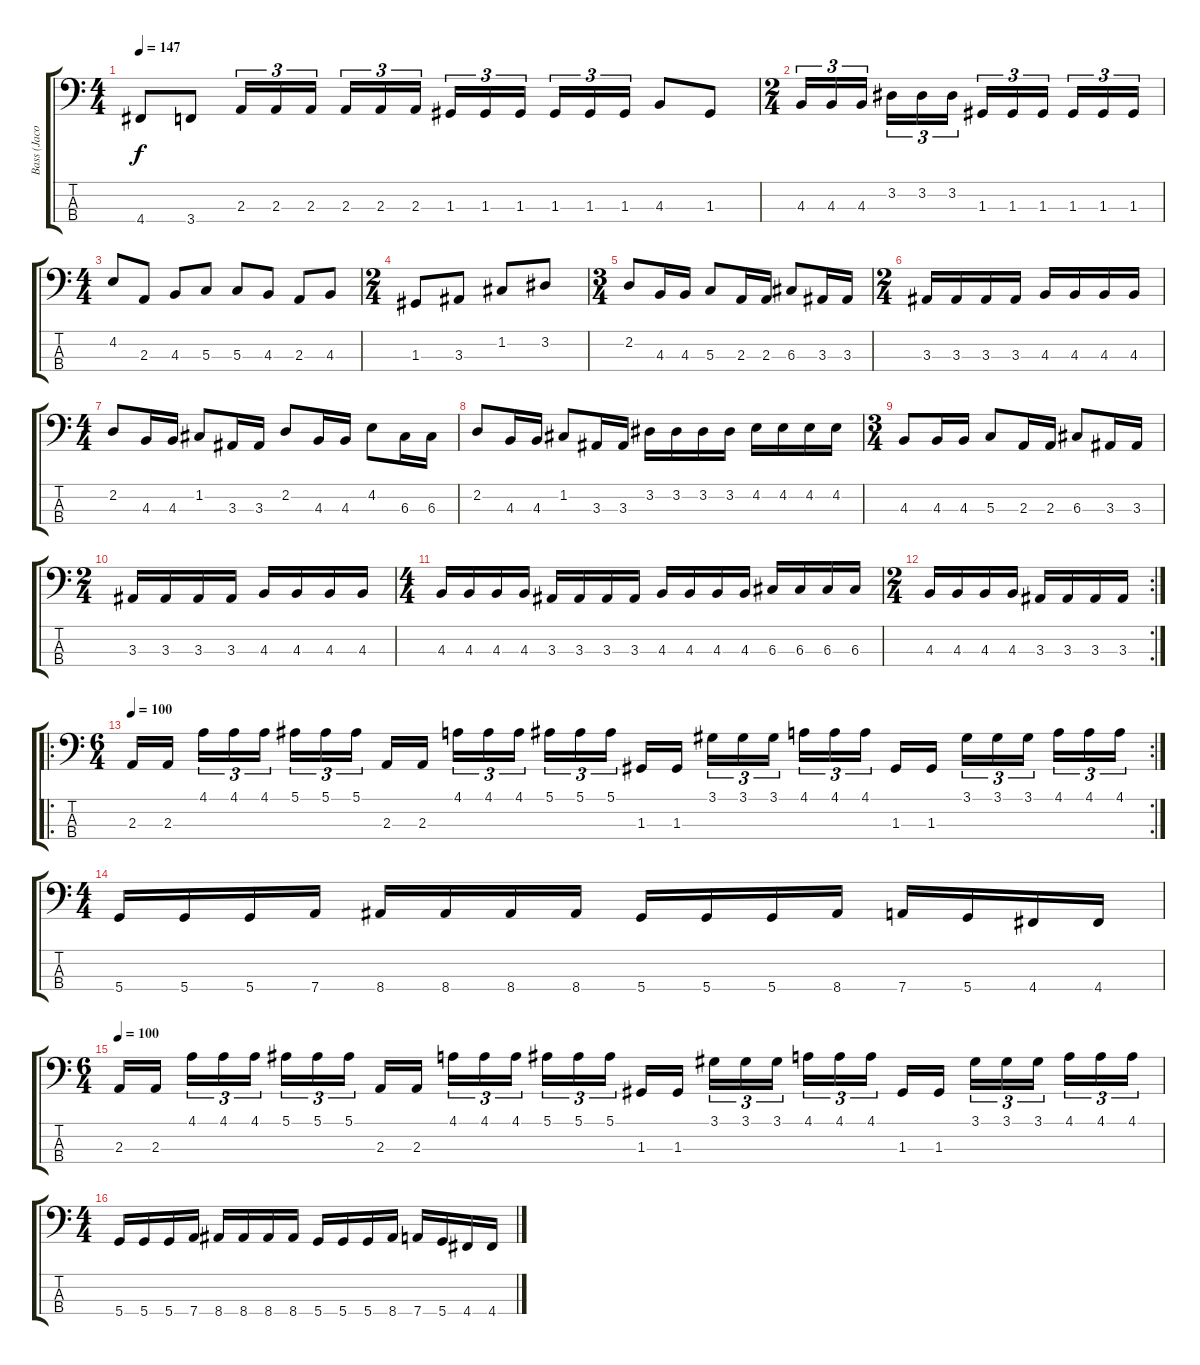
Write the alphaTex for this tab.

\track ("Bass (Jacoby)" "Bass (Jaco") {instrument electricbasspick}
\staff {score tabs}
\tuning (F2 C2 G1 D1) {hide}
\ts (4 4)
\tempo 147
\clef f4
\ks c
4.4.8{dy f} 3.4.8 2.3.16{tu (3 2)} 2.3.16{tu (3 2)} 2.3.16{tu (3 2)} 2.3.16{tu (3 2)} 2.3.16{tu (3 2)} 2.3.16{tu (3 2)} 1.3.16{tu (3 2)} 1.3.16{tu (3 2)} 1.3.16{tu (3 2)} 1.3.16{tu (3 2)} 1.3.16{tu (3 2)} 1.3.16{tu (3 2)} 4.3.8 1.3.8 |
\ts (2 4)
4.3.16{tu (3 2)} 4.3.16{tu (3 2)} 4.3.16{tu (3 2)} 3.2.16{tu (3 2)} 3.2.16{tu (3 2)} 3.2.16{tu (3 2)} 1.3.16{tu (3 2)} 1.3.16{tu (3 2)} 1.3.16{tu (3 2)} 1.3.16{tu (3 2)} 1.3.16{tu (3 2)} 1.3.16{tu (3 2)} |
\ts (4 4)
4.2.8 2.3.8 4.3.8 5.3.8 5.3.8 4.3.8 2.3.8 4.3.8 |
\ts (2 4)
1.3.8 3.3.8 1.2.8 3.2.8 |
\ts (3 4)
2.2.8 4.3.16 4.3.16 5.3.8 2.3.16 2.3.16 6.3.8 3.3.16 3.3.16 |
\ts (2 4)
3.3.16 3.3.16 3.3.16 3.3.16 4.3.16 4.3.16 4.3.16 4.3.16 |
\ts (4 4)
2.2.8 4.3.16 4.3.16 1.2.8 3.3.16 3.3.16 2.2.8 4.3.16 4.3.16 4.2.8 6.3.16 6.3.16 |
2.2.8 4.3.16 4.3.16 1.2.8 3.3.16 3.3.16 3.2.16 3.2.16 3.2.16 3.2.16 4.2.16 4.2.16 4.2.16 4.2.16 |
\ts (3 4)
4.3.8 4.3.16 4.3.16 5.3.8 2.3.16 2.3.16 6.3.8 3.3.16 3.3.16 |
\ts (2 4)
3.3.16 3.3.16 3.3.16 3.3.16 4.3.16 4.3.16 4.3.16 4.3.16 |
\ts (4 4)
4.3.16 4.3.16 4.3.16 4.3.16 3.3.16 3.3.16 3.3.16 3.3.16 4.3.16 4.3.16 4.3.16 4.3.16 6.3.16 6.3.16 6.3.16 6.3.16 |
\rc 2
\ts (2 4)
4.3.16 4.3.16 4.3.16 4.3.16 3.3.16 3.3.16 3.3.16 3.3.16 |
\ro
\rc 2
\ts (6 4)
\tempo 100
2.3.16 2.3.16 4.1.16{tu (3 2)} 4.1.16{tu (3 2)} 4.1.16{tu (3 2)} 5.1.16{tu (3 2)} 5.1.16{tu (3 2)} 5.1.16{tu (3 2)} 2.3.16 2.3.16 4.1.16{tu (3 2)} 4.1.16{tu (3 2)} 4.1.16{tu (3 2)} 5.1.16{tu (3 2)} 5.1.16{tu (3 2)} 5.1.16{tu (3 2)} 1.3.16 1.3.16 3.1.16{tu (3 2)} 3.1.16{tu (3 2)} 3.1.16{tu (3 2)} 4.1.16{tu (3 2)} 4.1.16{tu (3 2)} 4.1.16{tu (3 2)} 1.3.16 1.3.16 3.1.16{tu (3 2)} 3.1.16{tu (3 2)} 3.1.16{tu (3 2)} 4.1.16{tu (3 2)} 4.1.16{tu (3 2)} 4.1.16{tu (3 2)} |
\ts (4 4)
5.4.16 5.4.16 5.4.16 7.4.16 8.4.16 8.4.16 8.4.16 8.4.16 5.4.16 5.4.16 5.4.16 8.4.16 7.4.16 5.4.16 4.4.16 4.4.16 |
\ts (6 4)
\tempo 100
2.3.16 2.3.16 4.1.16{tu (3 2)} 4.1.16{tu (3 2)} 4.1.16{tu (3 2)} 5.1.16{tu (3 2)} 5.1.16{tu (3 2)} 5.1.16{tu (3 2)} 2.3.16 2.3.16 4.1.16{tu (3 2)} 4.1.16{tu (3 2)} 4.1.16{tu (3 2)} 5.1.16{tu (3 2)} 5.1.16{tu (3 2)} 5.1.16{tu (3 2)} 1.3.16 1.3.16 3.1.16{tu (3 2)} 3.1.16{tu (3 2)} 3.1.16{tu (3 2)} 4.1.16{tu (3 2)} 4.1.16{tu (3 2)} 4.1.16{tu (3 2)} 1.3.16 1.3.16 3.1.16{tu (3 2)} 3.1.16{tu (3 2)} 3.1.16{tu (3 2)} 4.1.16{tu (3 2)} 4.1.16{tu (3 2)} 4.1.16{tu (3 2)} |
\ts (4 4)
5.4.16 5.4.16 5.4.16 7.4.16 8.4.16 8.4.16 8.4.16 8.4.16 5.4.16 5.4.16 5.4.16 8.4.16 7.4.16 5.4.16 4.4.16 4.4.16
